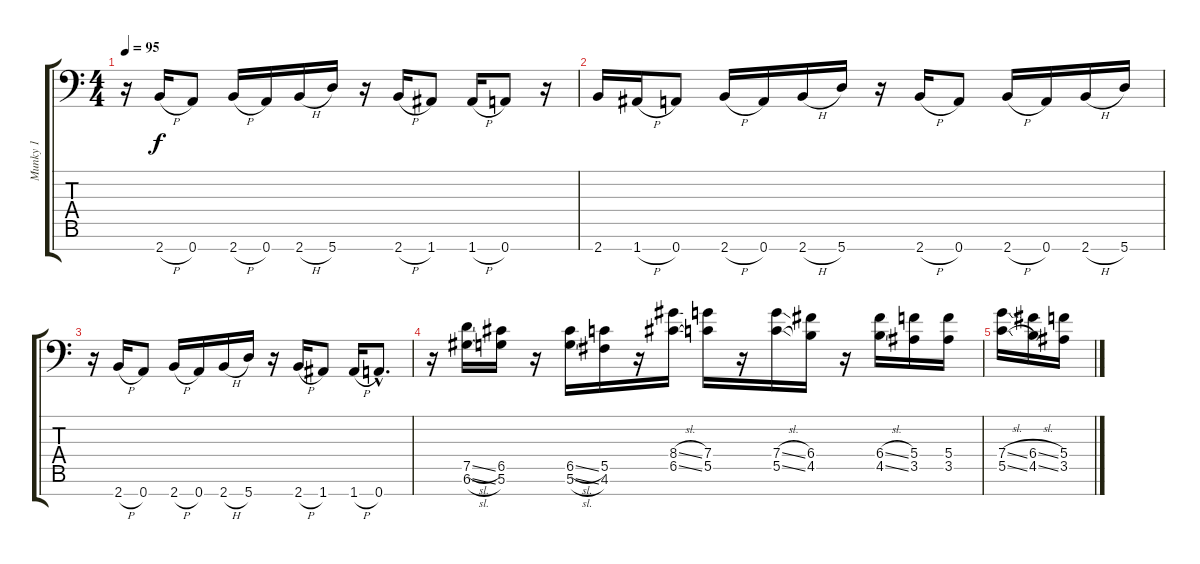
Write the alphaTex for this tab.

\track ("Munky 1" "Munky 1") {instrument distortionguitar}
\staff {score tabs}
\tuning (D4 A3 F3 C3 G2 D2 A1) {hide}
\ts (4 4)
\tempo 95
\clef f4
\ks c
r.16{dy f} 2.7{h}.16 0.7.8 2.7{h}.16 0.7.16 2.7{h}.16 5.7.16 r.16 2.7{h}.16 1.7.8 1.7{h}.16 0.7.8 r.16 |
2.7.16 1.7{h}.16 0.7.8 2.7{h}.16 0.7.16 2.7{h}.16 5.7.16 r.16 2.7{h}.16 0.7.8 2.7{h}.16 0.7.16 2.7{h}.16 5.7.16 |
r.16 2.7{h}.16 0.7.8 2.7{h}.16 0.7.16 2.7{h}.16 5.7.16 r.16 2.7{h}.16 1.7.8 1.7{h}.16 0.7{hac}.8{d} |
r.16 (7.5{sl} 6.6{sl}).16 (6.5 5.6).16 r.16 (6.5{sl} 5.6{sl}).16 (5.5 4.6).16 r.16 (8.4{sl} 6.5{sl}).16 (7.4 5.5).16 r.16 (7.4{sl} 5.5{sl}).16 (6.4 4.5).16 r.16 (6.4{sl} 4.5{sl}).16 (5.4 3.5).16 (5.4 3.5).16 |
(7.4{sl} 5.5{sl}).16 (6.4{sl} 4.5{sl}).16 (5.4 3.5).16
